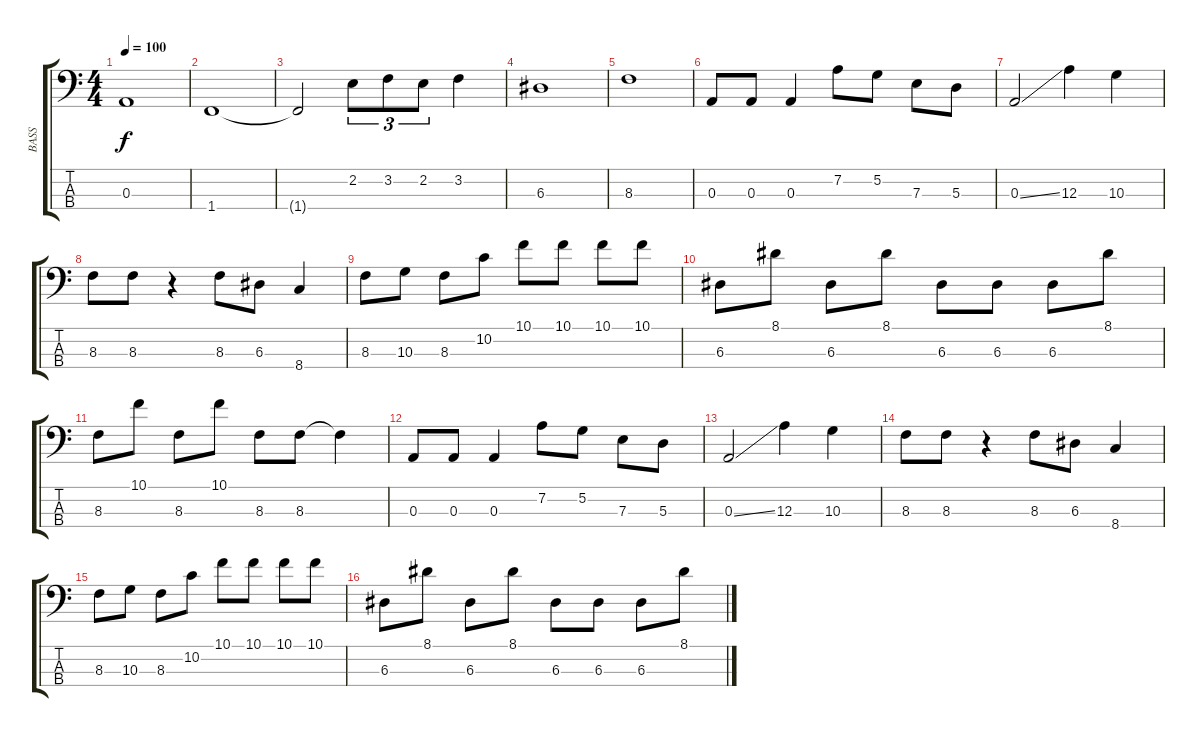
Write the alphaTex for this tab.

\track ("BASS" "BASS") {instrument electricbassfinger}
\staff {score tabs}
\tuning (G2 D2 A1 E1) {hide}
\ts (4 4)
\tempo 100
\clef f4
\ks c
0.3{t}.1{dy f} |
1.4.1 |
1.4{t}.2 2.2.8{tu (3 2)} 3.2.8{tu (3 2)} 2.2.8{tu (3 2)} 3.2.4 |
6.3.1 |
8.3.1 |
0.3.8 0.3.8 0.3.4 7.2.8 5.2.8 7.3.8 5.3.8 |
0.3{ss}.2 12.3.4 10.3.4 |
8.3.8 8.3.8 r.4 8.3.8 6.3.8 8.4.4 |
8.3.8 10.3.8 8.3.8 10.2.8 10.1.8 10.1.8 10.1.8 10.1.8 |
6.3.8 8.1.8 6.3.8 8.1.8 6.3.8 6.3.8 6.3.8 8.1.8 |
8.3.8 10.1.8 8.3.8 10.1.8 8.3.8 8.3.8 8.3{t}.4 |
0.3.8 0.3.8 0.3.4 7.2.8 5.2.8 7.3.8 5.3.8 |
0.3{ss}.2 12.3.4 10.3.4 |
8.3.8 8.3.8 r.4 8.3.8 6.3.8 8.4.4 |
8.3.8 10.3.8 8.3.8 10.2.8 10.1.8 10.1.8 10.1.8 10.1.8 |
6.3.8 8.1.8 6.3.8 8.1.8 6.3.8 6.3.8 6.3.8 8.1.8
